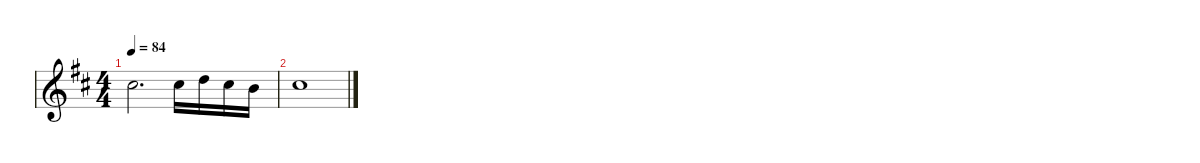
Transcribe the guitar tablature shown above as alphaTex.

\hideDynamics
\bracketExtendMode nobrackets
\singleTrackTrackNamePolicy hidden
\multiTrackTrackNamePolicy hidden
\otherSystemsTrackNameOrientation horizontal
\track ("Violin" "Violin") {instrument violin}
\staff {score}
\tuning (E5 A4 D4 G3)
\ts (4 4)
\tempo 84
\clef g2
\scale
0.333333
\ks d
4.2{acc #}.2{d dy f beam Down} 4.2{acc #}.16{beam Down} 5.2{acc forcenatural}.16{beam Down} 4.2{acc #}.16{beam Down} 2.2{acc forcenatural}.16{beam Down} |
4.2{acc #}.1{beam Down}
